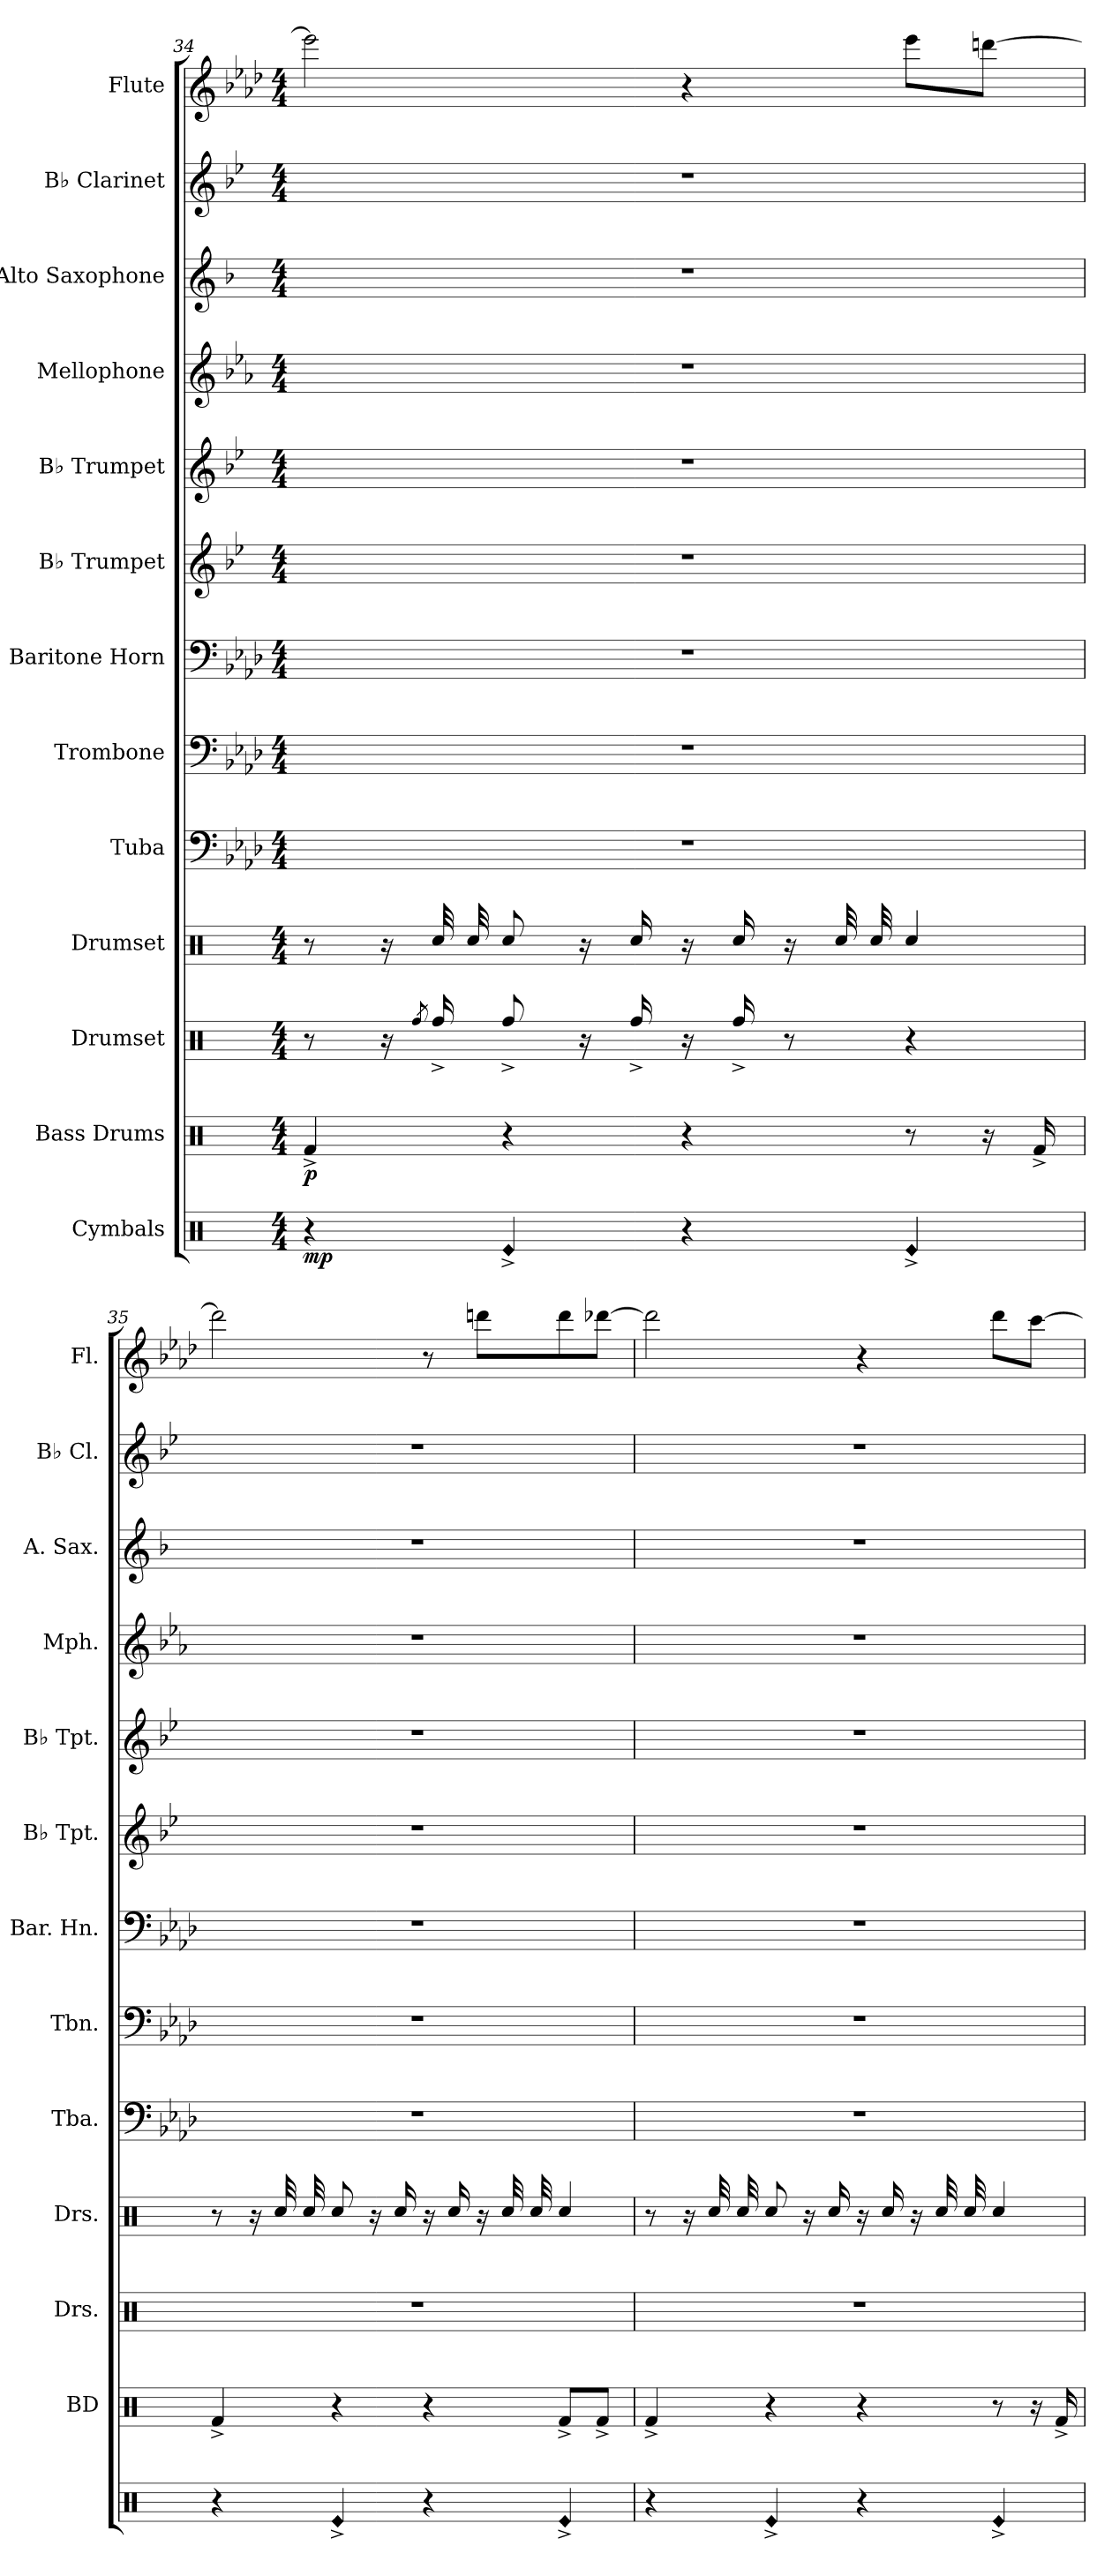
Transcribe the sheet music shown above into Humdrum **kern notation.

**kern	**dynam	**kern	**dynam	**kern	**kern	**kern	**kern	**kern	**kern	**kern	**kern	**kern	**kern	**kern
*part13	*part13	*part12	*part12	*part11	*part10	*part9	*part8	*part7	*part6	*part5	*part4	*part3	*part2	*part1
*staff13	*staff13	*staff12	*staff12	*staff11	*staff10	*staff9	*staff8	*staff7	*staff6	*staff5	*staff4	*staff3	*staff2	*staff1
*I"Cymbals	*	*I"Bass Drums	*	*I"Drumset	*I"Drumset	*I"Tuba	*I"Trombone	*I"Baritone Horn	*I"B♭ Trumpet	*I"B♭ Trumpet	*I"Mellophone	*I"Alto Saxophone	*I"B♭ Clarinet	*I"Flute
*	*	*I'BD	*	*I'Drs.	*I'Drs.	*I'Tba.	*I'Tbn.	*I'Bar. Hn.	*I'B♭ Tpt.	*I'B♭ Tpt.	*I'Mph.	*I'A. Sax.	*I'B♭ Cl.	*I'Fl.
!!LO:PB:g=z
*clefX	*	*clefX	*	*clefX	*clefX	*clefF4	*clefF4	*clefF4	*clefG2	*clefG2	*clefG2	*clefG2	*clefG2	*clefG2
*	*	*	*	*	*	*	*	*	*ITrd1c2	*ITrd1c2	*ITrd4c7	*ITrd5c9	*ITrd1c2	*
*k[]	*	*k[]	*	*k[]	*k[]	*k[b-e-a-d-]	*k[b-e-a-d-]	*k[b-e-a-d-]	*k[b-e-a-d-]	*k[b-e-a-d-]	*k[b-e-a-d-]	*k[b-e-a-d-]	*k[b-e-a-d-]	*k[b-e-a-d-]
*M4/4	*	*M4/4	*	*M4/4	*M4/4	*M4/4	*M4/4	*M4/4	*M4/4	*M4/4	*M4/4	*M4/4	*M4/4	*M4/4
=34	=34	=34	=34	=34	=34	=34	=34	=34	=34	=34	=34	=34	=34	=34
!	!LO:DY:b	!	!LO:DY:b	!	!	!	!	!	!	!	!	!	!	!
4r	mp	4Rf^/	p	8r	8r	1r	1r	1r	1r	1r	1r	1r	1r	2eee-\]
.	.	.	.	16r	16r	.	.	.	.	.	.	.	.	.
.	.	.	.	8qRff/	.	.	.	.	.	.	.	.	.	.
*	*	*	*	*	*tremolo	*	*	*	*	*	*	*	*	*
.	.	.	.	16Rff^/	32Rcc/	.	.	.	.	.	.	.	.	.
.	.	.	.	.	32Rcc/	.	.	.	.	.	.	.	.	.
*	*	*	*	*	*Xtremolo	*	*	*	*	*	*	*	*	*
!LO:N:head=diamond	!	!	!	!	!	!	!	!	!	!	!	!	!	!
4Re^/	.	4r	.	8Rff^/	8Rcc/	.	.	.	.	.	.	.	.	.
.	.	.	.	16r	16r	.	.	.	.	.	.	.	.	.
.	.	.	.	16Rff^/	16Rcc/	.	.	.	.	.	.	.	.	.
4r	.	4r	.	16r	16r	.	.	.	.	.	.	.	.	4r
.	.	.	.	16Rff^/	16Rcc/	.	.	.	.	.	.	.	.	.
.	.	.	.	8r	16r	.	.	.	.	.	.	.	.	.
*	*	*	*	*	*tremolo	*	*	*	*	*	*	*	*	*
.	.	.	.	.	32Rcc/	.	.	.	.	.	.	.	.	.
.	.	.	.	.	32Rcc/	.	.	.	.	.	.	.	.	.
*	*	*	*	*	*Xtremolo	*	*	*	*	*	*	*	*	*
!LO:N:head=diamond	!	!	!	!	!	!	!	!	!	!	!	!	!	!
4Re^/	.	8r	.	4r	4Rcc/	.	.	.	.	.	.	.	.	8eee-\L
.	.	16r	.	.	.	.	.	.	.	.	.	.	.	[8dddn\J
.	.	16Rf^/	.	.	.	.	.	.	.	.	.	.	.	.
=35	=35	=35	=35	=35	=35	=35	=35	=35	=35	=35	=35	=35	=35	=35
4r	.	4Rf^/	.	1r	8r	1r	1r	1r	1r	1r	1r	1r	1r	2ddd\]
.	.	.	.	.	16r	.	.	.	.	.	.	.	.	.
*	*	*	*	*	*tremolo	*	*	*	*	*	*	*	*	*
.	.	.	.	.	32Rcc/	.	.	.	.	.	.	.	.	.
.	.	.	.	.	32Rcc/	.	.	.	.	.	.	.	.	.
*	*	*	*	*	*Xtremolo	*	*	*	*	*	*	*	*	*
!LO:N:head=diamond	!	!	!	!	!	!	!	!	!	!	!	!	!	!
4Re^/	.	4r	.	.	8Rcc/	.	.	.	.	.	.	.	.	.
.	.	.	.	.	16r	.	.	.	.	.	.	.	.	.
.	.	.	.	.	16Rcc/	.	.	.	.	.	.	.	.	.
4r	.	4r	.	.	16r	.	.	.	.	.	.	.	.	8r
.	.	.	.	.	16Rcc/	.	.	.	.	.	.	.	.	.
.	.	.	.	.	16r	.	.	.	.	.	.	.	.	8dddn\L
*	*	*	*	*	*tremolo	*	*	*	*	*	*	*	*	*
.	.	.	.	.	32Rcc/	.	.	.	.	.	.	.	.	.
.	.	.	.	.	32Rcc/	.	.	.	.	.	.	.	.	.
*	*	*	*	*	*Xtremolo	*	*	*	*	*	*	*	*	*
!LO:N:head=diamond	!	!	!	!	!	!	!	!	!	!	!	!	!	!
4Re^/	.	8Rf^/L	.	.	4Rcc/	.	.	.	.	.	.	.	.	8ddd\
.	.	8Rf^/J	.	.	.	.	.	.	.	.	.	.	.	[8ddd-X\J
=36	=36	=36	=36	=36	=36	=36	=36	=36	=36	=36	=36	=36	=36	=36
4r	.	4Rf^/	.	1r	8r	1r	1r	1r	1r	1r	1r	1r	1r	2ddd-\]
.	.	.	.	.	16r	.	.	.	.	.	.	.	.	.
*	*	*	*	*	*tremolo	*	*	*	*	*	*	*	*	*
.	.	.	.	.	32Rcc/	.	.	.	.	.	.	.	.	.
.	.	.	.	.	32Rcc/	.	.	.	.	.	.	.	.	.
*	*	*	*	*	*Xtremolo	*	*	*	*	*	*	*	*	*
!LO:N:head=diamond	!	!	!	!	!	!	!	!	!	!	!	!	!	!
4Re^/	.	4r	.	.	8Rcc/	.	.	.	.	.	.	.	.	.
.	.	.	.	.	16r	.	.	.	.	.	.	.	.	.
.	.	.	.	.	16Rcc/	.	.	.	.	.	.	.	.	.
4r	.	4r	.	.	16r	.	.	.	.	.	.	.	.	4r
.	.	.	.	.	16Rcc/	.	.	.	.	.	.	.	.	.
.	.	.	.	.	16r	.	.	.	.	.	.	.	.	.
*	*	*	*	*	*tremolo	*	*	*	*	*	*	*	*	*
.	.	.	.	.	32Rcc/	.	.	.	.	.	.	.	.	.
.	.	.	.	.	32Rcc/	.	.	.	.	.	.	.	.	.
*	*	*	*	*	*Xtremolo	*	*	*	*	*	*	*	*	*
!LO:N:head=diamond	!	!	!	!	!	!	!	!	!	!	!	!	!	!
4Re^/	.	8r	.	.	4Rcc/	.	.	.	.	.	.	.	.	8ddd-\L
.	.	16r	.	.	.	.	.	.	.	.	.	.	.	[8ccc\J
.	.	16Rf^/	.	.	.	.	.	.	.	.	.	.	.	.
=	=	=	=	=	=	=	=	=	=	=	=	=	=	=
*-	*-	*-	*-	*-	*-	*-	*-	*-	*-	*-	*-	*-	*-	*-
